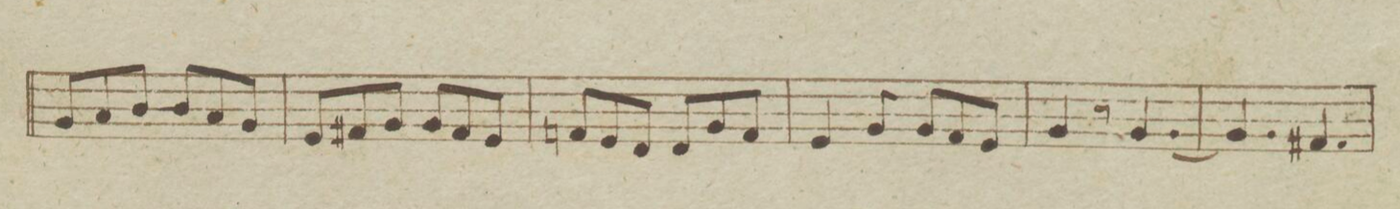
**kern	**dynam
*I"Clarinetto Secondo in B.	*
*clefG2	*
*k[b-e-]	*
*met(c)	*
*M6/8	*
8f/L	.
8g/	.
8a/J	.
8a/L	.
8g/	.
8f/J	.
=40	=40
8d/L	.
8eX/	.
8f/J	.
8f/L	.
8e/	.
8d/J	.
=41	=41
8e-X/L	.
8d/	.
8c/J	.
8c/L	.
8f/	.
8e-/J	.
=42	=42
4d/	.
8f/	.
8f/L	.
8e-/	.
8d/J	.
=43	=43
4f/	.
8r	.
[4.f/	.
=44	=44
4.f/]	.
4.eX/	.
=45	=45
*-	*-
